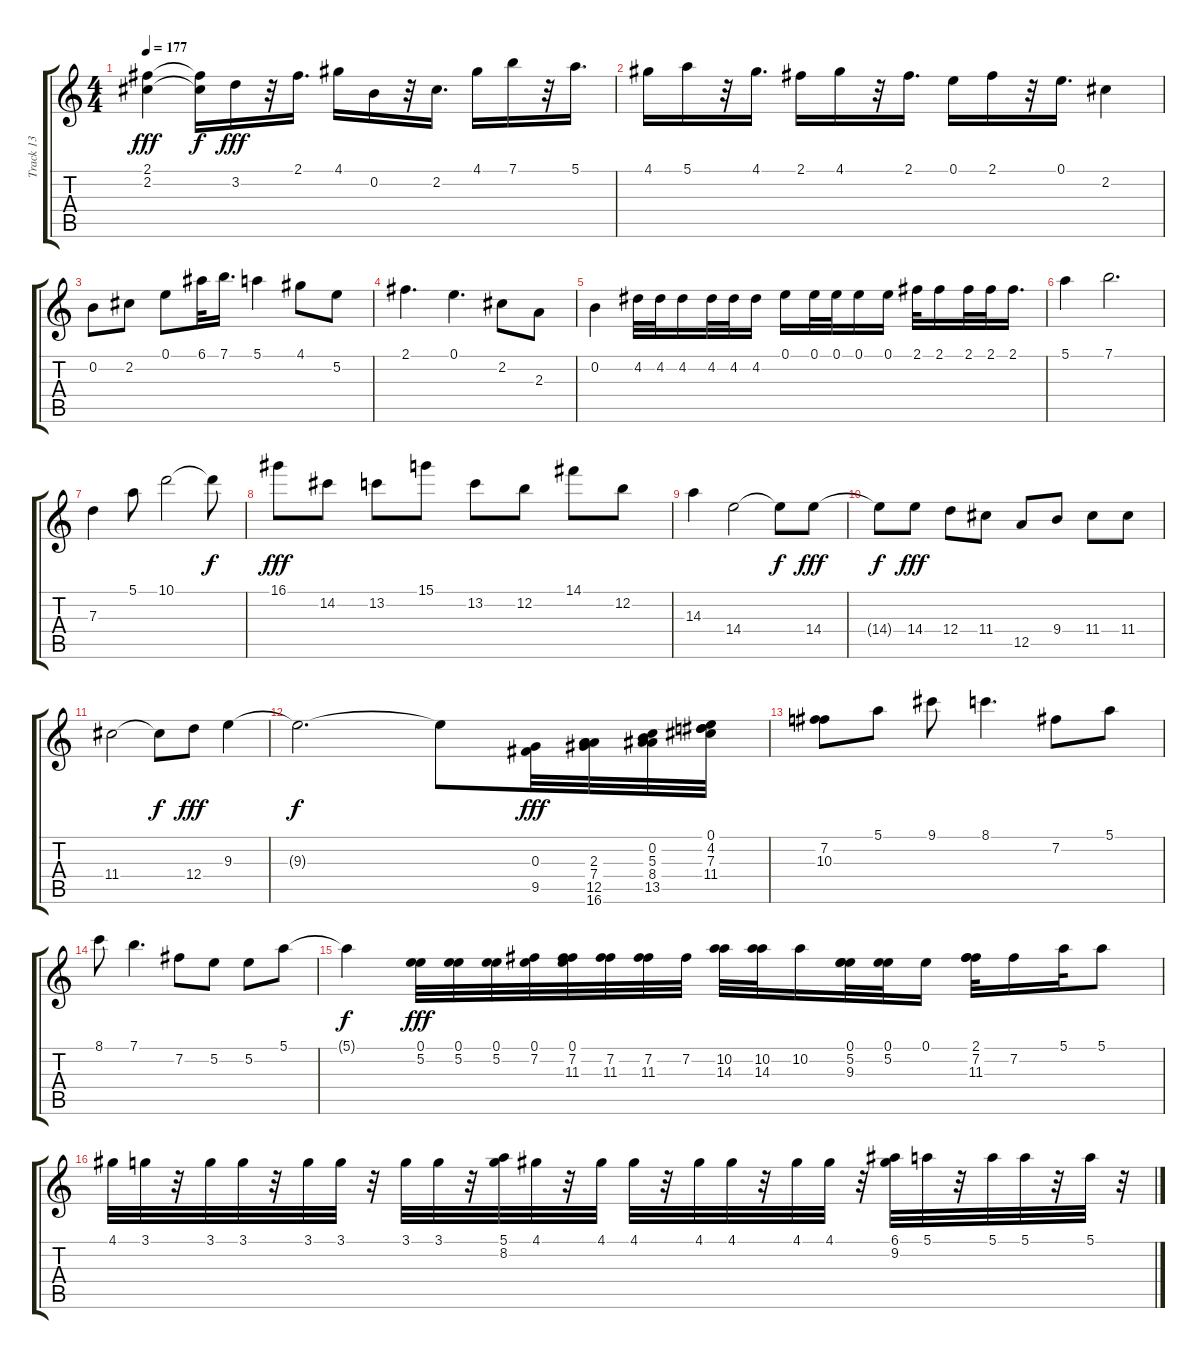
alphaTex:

\track ("Track 13" "Track 13") {instrument distortionguitar}
\staff {score tabs}
\tuning (E4 B3 G3 D3 A2 E2) {hide}
\ts (4 4)
\tempo 177
\clef g2
\ks c
(2.1 2.2).4{dy fff} (2.1{t} 2.2{t}).16{dy f} 3.2.16{dy fff} r.32 2.1.16{d} 4.1.16 0.2.16 r.32 2.2.16{d} 4.1.16 7.1.16 r.32 5.1.16{d} |
4.1.16 5.1.16 r.32 4.1.16{d} 2.1.16 4.1.16 r.32 2.1.16{d} 0.1.16 2.1.16 r.32 0.1.16{d} 2.2.4 |
0.2.8 2.2.8 0.1.8 6.1.32 7.1.16{d} 5.1.4 4.1.8 5.2.8 |
2.1.4{d} 0.1.4{d} 2.2.8 2.3.8 |
0.2.4 4.2.32 4.2.32 4.2.16 4.2.32 4.2.32 4.2.16 0.1.16 0.1.32 0.1.32 0.1.16 0.1.16 2.1.32 2.1.16 2.1.32 2.1.32 2.1.16{d} |
5.1.4 7.1.2{d} |
7.3.4 5.1.8 10.1.2 10.1{t}.8{dy f} |
16.1.8{dy fff} 14.2.8 13.2.8 15.1.8 13.2.8 12.2.8 14.1.8 12.2.8 |
14.3.4 14.4.2 14.4{t}.8{dy f} 14.4.8{dy fff} |
14.4{t}.8{dy f} 14.4.8{dy fff} 12.4.8 11.4.8 12.5.8 9.4.8 11.4.8 11.4.8 |
11.4.2 11.4{t}.8{dy f} 12.4.8{dy fff} 9.3.4 |
9.3{t}.2{d dy f} 9.3{t}.8 (0.3 9.5).32{dy fff} (2.3 7.4 12.5 16.6).32 (0.2 5.3 8.4 13.5).32 (0.1 4.2 7.3 11.4).32 |
(7.2 10.3).8 5.1.8 9.1.8 8.1.4{d} 7.2.8 5.1.8 |
8.1.8 7.1.4{d} 7.2.8 5.2.8 5.2.8 5.1.8 |
5.1{t}.4{dy f} (0.1 5.2).32{dy fff} (0.1 5.2).32 (0.1 5.2).32 (0.1 7.2).32 (0.1 7.2 11.3).32 (7.2 11.3).32 (7.2 11.3).32 7.2.32 (10.2 14.3).32 (10.2 14.3).32 10.2.16 (0.1 5.2 9.3).32 (0.1 5.2).32 0.1.16 (2.1 7.2 11.3).32 7.2.16 5.1.32 5.1.8 |
4.1.32 3.1.32 r.32 3.1.32 3.1.32 r.32 3.1.32 3.1.32 r.32 3.1.32 3.1.32 r.32 (5.1 8.2).32 4.1.32 r.32 4.1.32 4.1.32 r.32 4.1.32 4.1.32 r.32 4.1.32 4.1.32 r.32 (6.1 9.2).32 5.1.32 r.32 5.1.32 5.1.32 r.32 5.1.32 r.32
